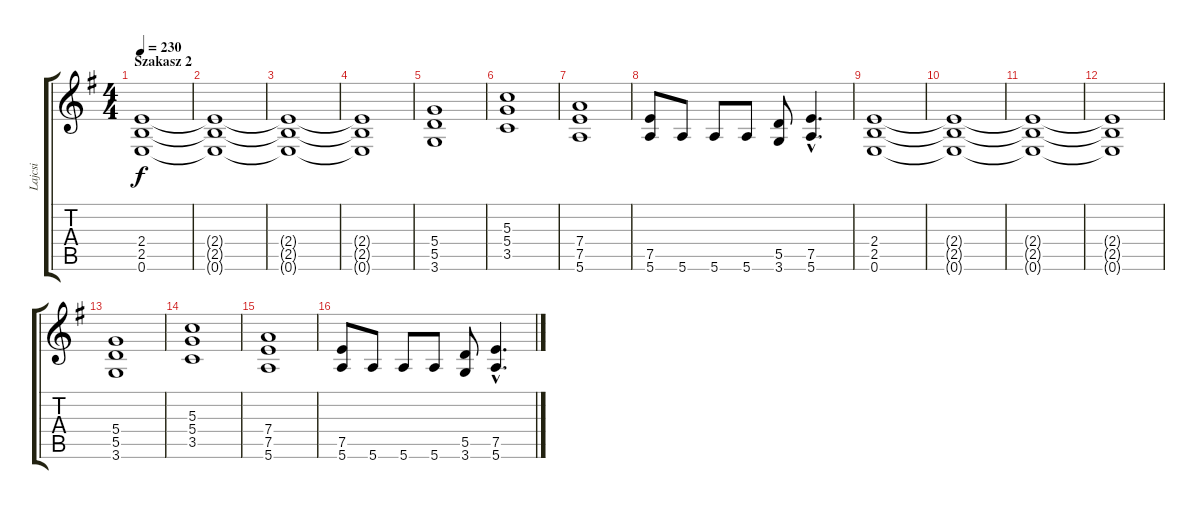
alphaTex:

\track ("Lajcsi" "Lajcsi") {instrument distortionguitar}
\staff {score tabs}
\tuning (E4 B3 G3 D3 A2 E2) {hide}
\ts (4 4)
\section ("" "Szakasz 2")
\tempo 230
\clef g2
\ks eminor
(2.4 2.5 0.6).1{dy f} |
(2.4{t} 2.5{t} 0.6{t}).1 |
(2.4{t} 2.5{t} 0.6{t}).1 |
(2.4{t} 2.5{t} 0.6{t}).1 |
(5.4 5.5 3.6).1 |
(5.3 5.4 3.5).1 |
(7.4 7.5 5.6).1 |
(7.5 5.6).8 5.6.8 5.6.8 5.6.8 (5.5 3.6).8 (7.5{hac} 5.6{hac}).4{d} |
(2.4 2.5 0.6).1 |
(2.4{t} 2.5{t} 0.6{t}).1 |
(2.4{t} 2.5{t} 0.6{t}).1 |
(2.4{t} 2.5{t} 0.6{t}).1 |
(5.4 5.5 3.6).1 |
(5.3 5.4 3.5).1 |
(7.4 7.5 5.6).1 |
(7.5 5.6).8 5.6.8 5.6.8 5.6.8 (5.5 3.6).8 (7.5{hac} 5.6{hac}).4{d}
